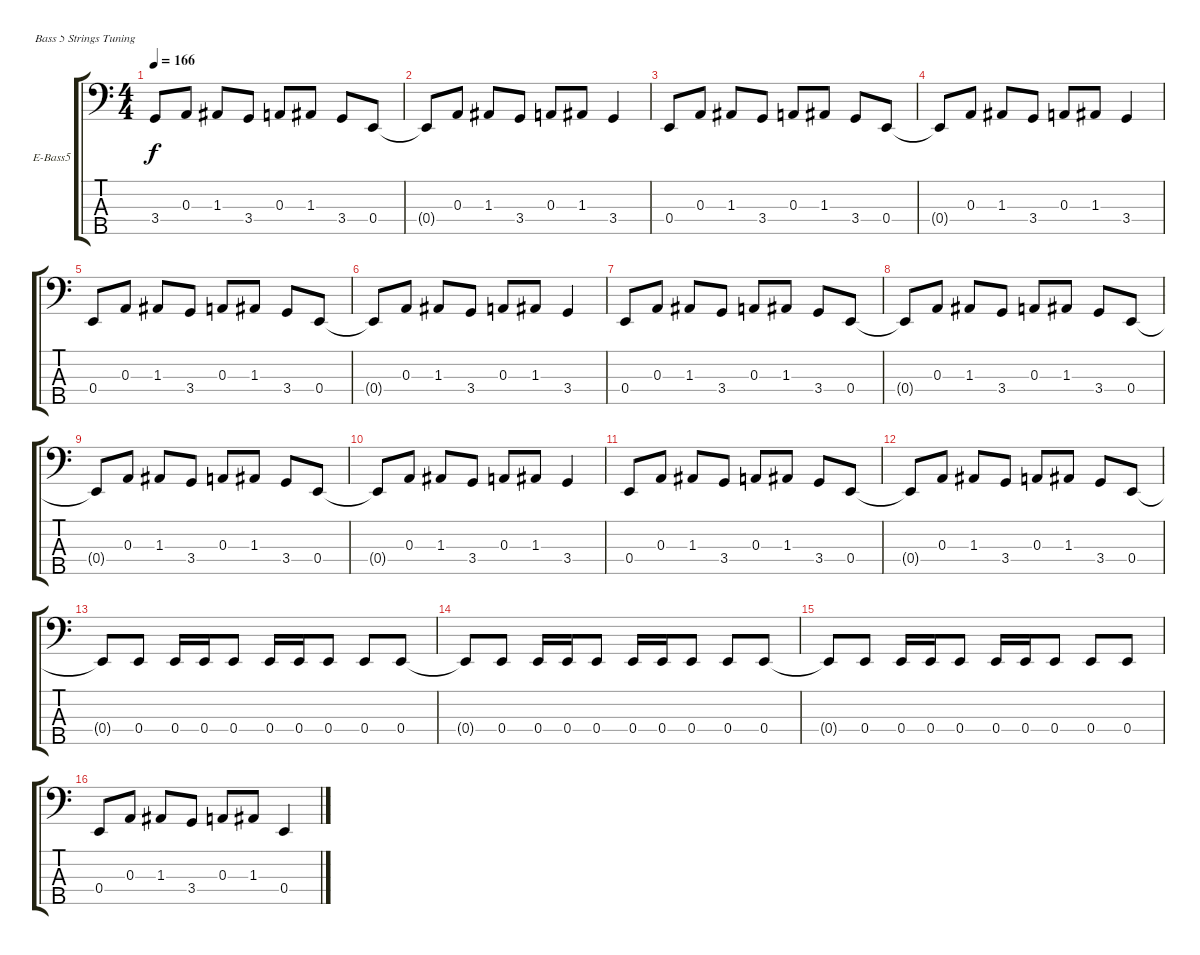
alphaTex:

\defaultSystemsLayout 4
\bracketExtendMode groupsimilarinstruments
\firstSystemTrackNameOrientation horizontal
\otherSystemsTrackNameOrientation horizontal
\track ("Jason Newsted" "E-Bass5") {instrument electricbassfinger}
\staff {score tabs}
\tuning (G2 D2 A1 E1 B0)
\ts (4 4)
\tempo 166
\clef f4
\scale
0.333333
\ks c
3.4{t}.8{dy f} 0.3.8 1.3.8 3.4.8 0.3.8 1.3.8 3.4.8 0.4.8 |
\scale
0.333333 0.4{t}.8 0.3.8 1.3.8 3.4.8 0.3.8 1.3.8 3.4.4 |
\scale
0.333333 0.4.8 0.3.8 1.3.8 3.4.8 0.3.8 1.3.8 3.4.8 0.4.8 |
\scale
0.333333 0.4{t}.8 0.3.8 1.3.8 3.4.8 0.3.8 1.3.8 3.4.4 |
\scale
0.333333 0.4.8 0.3.8 1.3.8 3.4.8 0.3.8 1.3.8 3.4.8 0.4.8 |
\scale
0.333333 0.4{t}.8 0.3.8 1.3.8 3.4.8 0.3.8 1.3.8 3.4.4 |
\scale
0.333333 0.4.8 0.3.8 1.3.8 3.4.8 0.3.8 1.3.8 3.4.8 0.4.8 |
\scale
0.333333 0.4{t}.8 0.3.8 1.3.8 3.4.8 0.3.8 1.3.8 3.4.8 0.4.8 |
\scale
0.333333 0.4{t}.8 0.3.8 1.3.8 3.4.8 0.3.8 1.3.8 3.4.8 0.4.8 |
\scale
0.333333 0.4{t}.8 0.3.8 1.3.8 3.4.8 0.3.8 1.3.8 3.4.4 |
\scale
0.333333 0.4.8 0.3.8 1.3.8 3.4.8 0.3.8 1.3.8 3.4.8 0.4.8 |
\scale
0.333333 0.4{t}.8 0.3.8 1.3.8 3.4.8 0.3.8 1.3.8 3.4.8 0.4.8 |
\scale
0.333333 0.4{t}.8 0.4.8 0.4.16 0.4.16 0.4.8 0.4.16 0.4.16 0.4.8 0.4.8 0.4.8 |
\scale
0.333333 0.4{t}.8 0.4.8 0.4.16 0.4.16 0.4.8 0.4.16 0.4.16 0.4.8 0.4.8 0.4.8 |
\scale
0.333333 0.4{t}.8 0.4.8 0.4.16 0.4.16 0.4.8 0.4.16 0.4.16 0.4.8 0.4.8 0.4.8 |
\scale
0.333333 0.4.8 0.3.8 1.3.8 3.4.8 0.3.8 1.3.8 0.4.4
